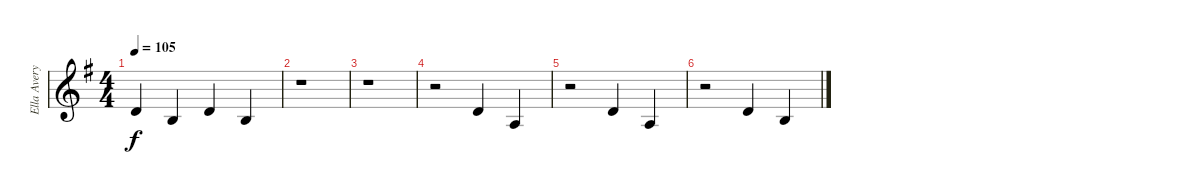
\track ("Ella Avery Vocals" "Ella Avery") {instrument lead5charang}
\staff {score}
\tuning (E4 B3 G3 D3 A2 E2) {hide}
\ts (4 4)
\tempo 105
\clef g2
\ks g
3.2.4{dy f} 4.3.4 3.2.4 4.3.4 |
r.1 |
r.1 |
r.2 3.2.4 2.3.4 |
r.2 3.2.4 2.3.4 |
r.2 3.2.4 4.3.4
